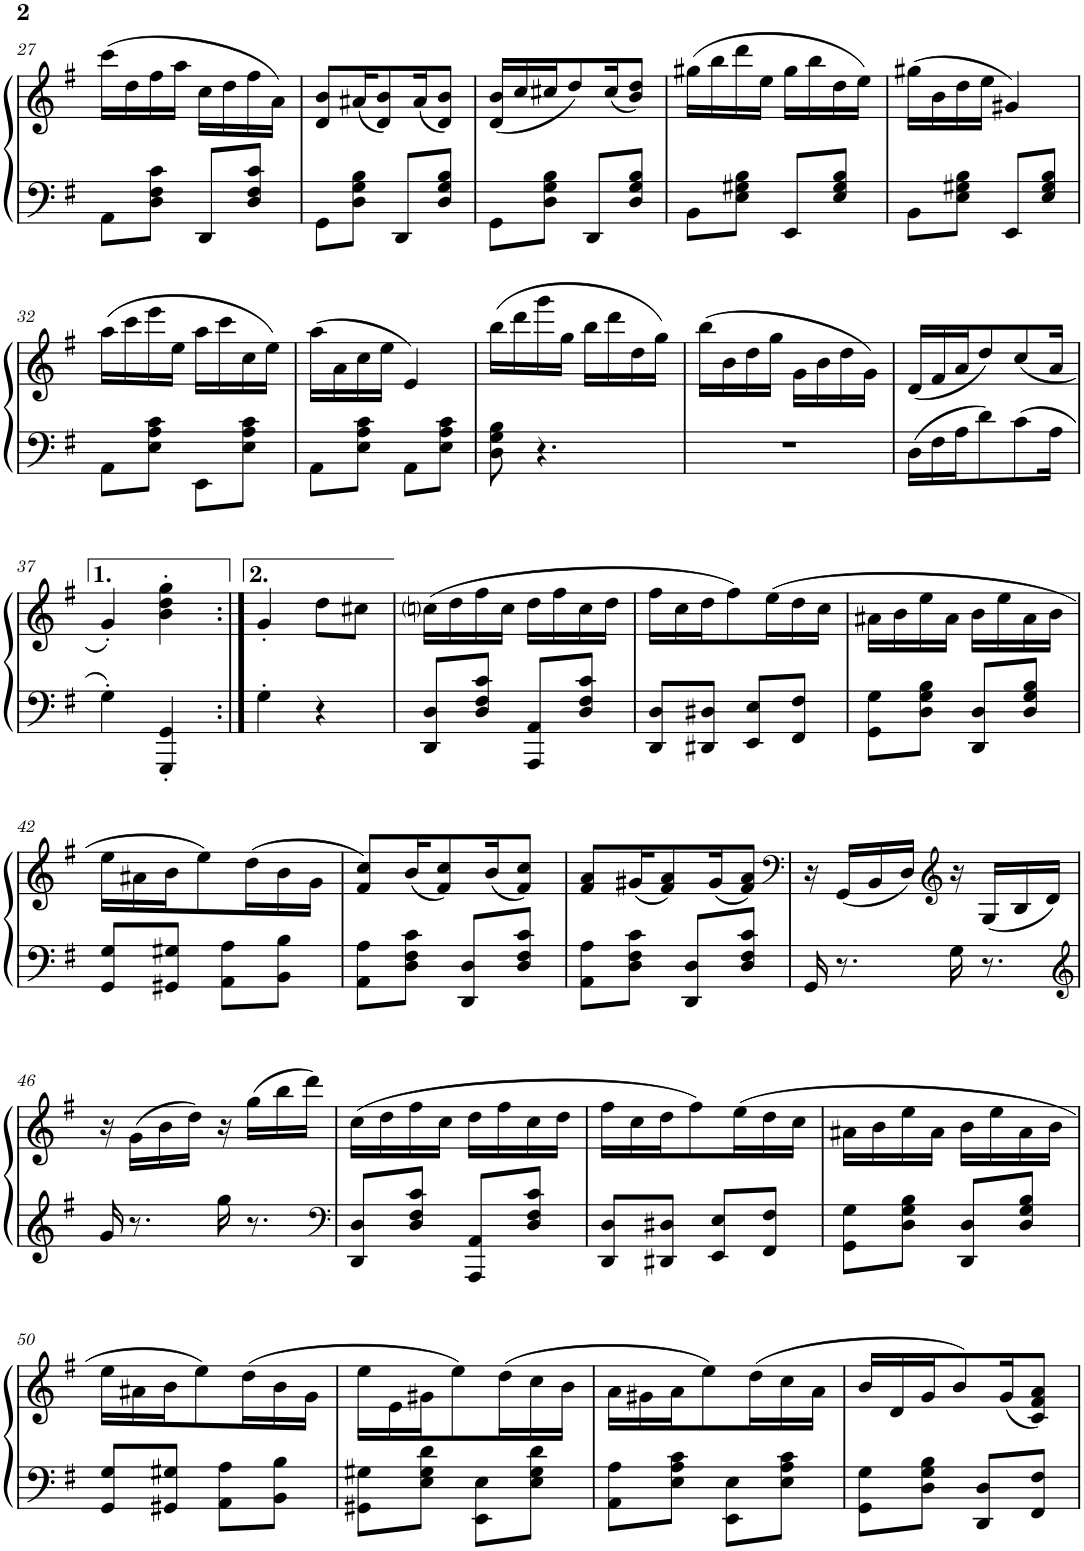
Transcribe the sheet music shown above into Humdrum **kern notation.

**kern	**kern
*part1	*part1
*staff2	*staff1
*I"Piano	*
*I'Pno.	*
!!LO:PB:g=z
*clefF4	*clefG2
*k[f#]	*k[f#]
*M2/4	*M2/4
=27	=27
8AA\L	(16ccc\LL
.	16dd\
8D\ 8F#\ 8c\J	16ff#\
.	16aa\JJ
8DD/L	16cc\LL
.	16dd\
8D/ 8F#/ 8c/J	16ff#\
.	16a\JJ)
=28	=28
8GG\L	8d/ 8b/L
8D\ 8G\ 8B\J	(16a#X/K
.	8d/ 8b/)
8DD/L	.
.	(16a#/K
8D/ 8G/ 8B/J	8d/ 8b/J)
=29	=29
8GG\L	(16d/ 16b/LL
.	16cc/
8D\ 8G\ 8B\J	16cc#X/J
.	8dd/)
8DD/L	.
.	(16cc#/K
8D/ 8G/ 8B/J	8b/ 8dd/J)
=30	=30
8BB\L	(16gg#X\LL
.	16bb\
8E\ 8G#X\ 8B\J	16ddd\
.	16ee\JJ
8EE/L	16gg#\LL
.	16bb\
8E/ 8G#/ 8B/J	16dd\
.	16ee\JJ)
=31	=31
8BB\L	(16gg#X\LL
.	16b\
8E\ 8G#X\ 8B\J	16dd\
.	16ee\JJ
8EE/L	4g#X/)
8E/ 8G#/ 8B/J	.
!!LO:LB:g=z
=32	=32
8AA\L	(16aa\LL
.	16ccc\
8E\ 8A\ 8c\J	16eee\
.	16ee\JJ
8EE\L	16aa\LL
.	16ccc\
8E\ 8A\ 8c\J	16cc\
.	16ee\JJ)
=33	=33
8AA\L	(16aa\LL
.	16a\
8E\ 8A\ 8c\J	16cc\
.	16ee\JJ
8AA\L	4e/)
8E\ 8A\ 8c\J	.
=34	=34
8D\ 8G\ 8B\	(16bb\LL
.	16ddd\
4.r	16ggg\
.	16gg\JJ
.	16bb\LL
.	16ddd\
.	16dd\
.	16gg\JJ)
=35	=35
2r	(16bb\LL
.	16b\
.	16dd\
.	16gg\JJ
.	16g\LL
.	16b\
.	16dd\
.	16g\JJ)
=36	=36
16D\LL	(16d/LL
16F#\	16f#/
16A\J	16a/J
8d\	8dd/)
8c\	(8cc/
16A\Jk	16a/Jk
!!LO:LB:g=z
=37	=37
4G'\	4g'/)
4GGG/' 4GG/'	4b\' 4dd\' 4gg\'
=38:|!	=38:|!
4G'\	4g'/
4r	8dd\L
.	8cc#X\J
=39	=39
8DD/ 8D/L	(16ccni\LL
.	16dd\
8D/ 8F#/ 8c/J	16ff#\
.	16cc\JJ
8AAA/ 8AA/L	16dd\LL
.	16ff#\
8D/ 8F#/ 8c/J	16cc\
.	16dd\JJ
=40	=40
8DD/ 8D/L	16ff#\LL
.	16cc\
8DD#X/ 8D#X/J	16dd\J
.	8ff#\)
8EE/ 8E/L	.
.	(16ee\L
8FF#/ 8F#/J	16dd\
.	16cc\JJ
=41	=41
8GG\ 8G\L	16a#X\LL
.	16b\
8D\ 8G\ 8B\J	16ee\
.	16a#\JJ
8DD/ 8D/L	16b\LL
.	16ee\
8D/ 8G/ 8B/J	16a#\
.	16b\JJ
!!LO:LB:g=z
=42	=42
8GG/ 8G/L	16ee\LL
.	16a#X\
8GG#X/ 8G#X/J	16b\J
.	8ee\)
8AA\ 8A\L	.
.	(16dd\L
8BB\ 8B\J	16b\
.	16g\JJ
=43	=43
8AA\ 8A\L	8f#/ 8cc/L)
8D\ 8F#\ 8c\J	(16b/K
.	8f#/ 8cc/)
8DD/ 8D/L	.
.	(16b/K
8D/ 8F#/ 8c/J	8f#/ 8cc/J)
=44	=44
8AA\ 8A\L	8f#/ 8a/L
8D\ 8F#\ 8c\J	(16g#X/K
.	8f#/ 8a/)
8DD/ 8D/L	.
.	(16g#/K
8D/ 8F#/ 8c/J	8f#/ 8a/J)
=45	=45
*	*clefF4
16GG/	16r
8.r	(16GG/LL
.	16BB/
.	16D/JJ)
*	*clefG2
16G\	16r
8.r	(16G/LL
.	16B/
.	16d/JJ)
!!LO:LB:g=z
=46	=46
*clefG2	*
16g/	16r
8.r	(16g\LL
.	16b\
.	16dd\JJ)
16gg\	16r
8.r	(16gg\LL
.	16bb\
.	16ddd\JJ)
=47	=47
*clefF4	*
8DD/ 8D/L	(16cc\LL
.	16dd\
8D/ 8F#/ 8c/J	16ff#\
.	16cc\JJ
8AAA/ 8AA/L	16dd\LL
.	16ff#\
8D/ 8F#/ 8c/J	16cc\
.	16dd\JJ
=48	=48
8DD/ 8D/L	16ff#\LL
.	16cc\
8DD#X/ 8D#X/J	16dd\J
.	8ff#\)
8EE/ 8E/L	.
.	(16ee\L
8FF#/ 8F#/J	16dd\
.	16cc\JJ
=49	=49
8GG\ 8G\L	16a#X\LL
.	16b\
8D\ 8G\ 8B\J	16ee\
.	16a#\JJ
8DD/ 8D/L	16b\LL
.	16ee\
8D/ 8G/ 8B/J	16a#\
.	16b\JJ
!!LO:LB:g=z
=50	=50
8GG/ 8G/L	16ee\LL
.	16a#X\
8GG#X/ 8G#X/J	16b\J
.	8ee\)
8AA\ 8A\L	.
.	(16dd\L
8BB\ 8B\J	16b\
.	16g\JJ
=51	=51
8GG#X\ 8G#X\L	16ee\LL
.	16e\
8E\ 8G#\ 8d\J	16g#X\J
.	8ee\)
8EE\ 8E\L	.
.	(16dd\L
8E\ 8G#\ 8d\J	16cc\
.	16b\JJ
=52	=52
8AA\ 8A\L	16a\LL
.	16g#X\
8E\ 8A\ 8c\J	16a\J
.	8ee\)
8EE\ 8E\L	.
.	(16dd\L
8E\ 8A\ 8c\J	16cc\
.	16a\JJ
=53	=53
8GG\ 8G\L	16b/LL
.	16d/
8D\ 8G\ 8B\J	16g/J
.	8b/)
8DD/ 8D/L	.
.	(16g/K
8FF#/ 8F#/J	8c/ 8f#/ 8a/J)
=	=
*-	*-
